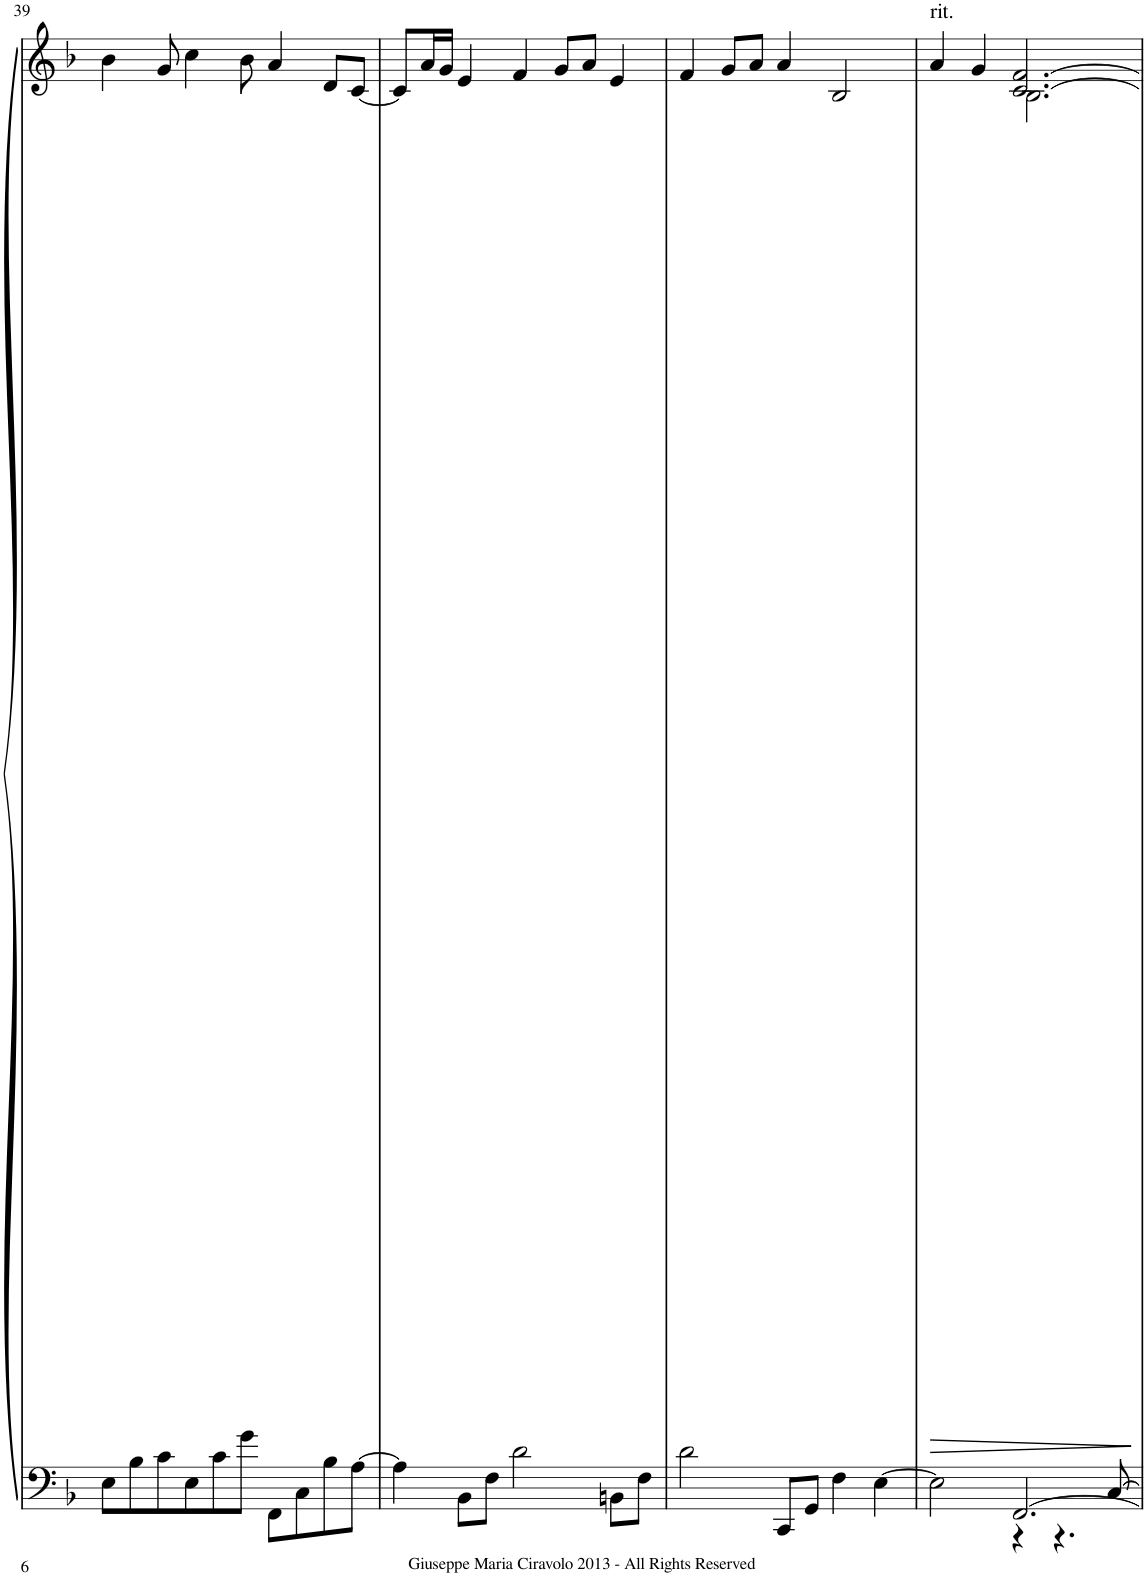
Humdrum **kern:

**kern	**kern	**dynam
*part1	*part1	*part1
*staff2	*staff1	*staff1/2
*I"Piano	*	*
*I'Pno	*	*
!!LO:PB:g=z
*clefF4	*clefG2	*
*k[b-]	*k[b-]	*
*M5/4	*M5/4	*
=39	=39	=39
8E\L	4b-\	.
8B-\	.	.
8c\	8g/	.
8E\	4cc\	.
8c\	.	.
8g\J	8b-\	.
8FF\L	4a/	.
8C\	.	.
8B-\	8d/L	.
[8A\J	[8c/J	.
=40	=40	=40
4A\]	8c/L]	.
.	16a/L	.
.	16g/JJ	.
8BB-\L	4e/	.
8F\J	.	.
2d\	4f/	.
.	8g/L	.
.	8a/J	.
8BBn\L	4e/	.
8F\J	.	.
=41	=41	=41
2d\	4f/	.
.	8g/L	.
.	8a/J	.
8CC/L	4a/	.
8GG/J	.	.
4F\	2B-/	.
[4E\	.	.
=42	=42	=42
*^	*	*
!	!	!LO:TX:a:t=rit.	!
!	!	!	!LO:HP:b
*	*	*^	*
2E\]	4ryy	4a/	4ryy	>
.	4ryy	4g/	4ryy	.
[2.FF/	4r	[2.c/ [2.f/	2.B-\	.
.	4.r	.	.	.
.	[8C/	.	.	.
*v	*v	*	*	*
*	*v	*v	*
.	.	]
=	=	=
*-	*-	*-
